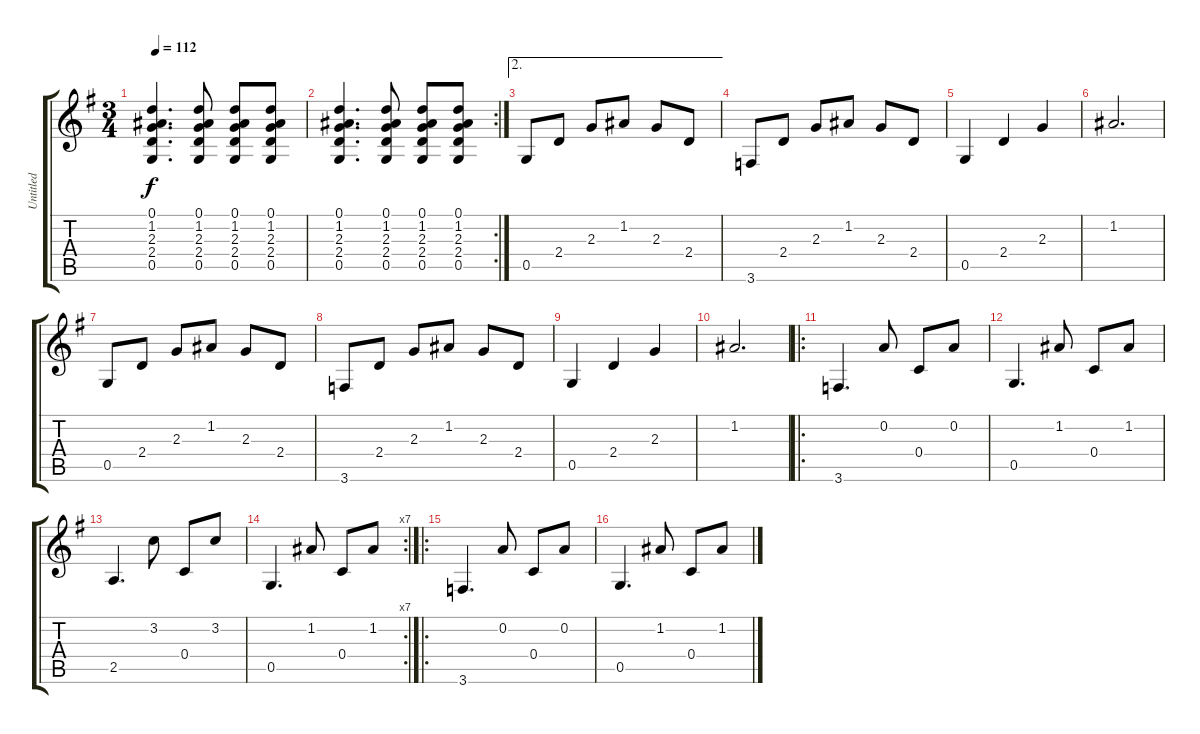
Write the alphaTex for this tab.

\track ("Untitled" "Untitled") {instrument acousticguitarsteel}
\staff {score tabs}
\tuning (D4 A3 F3 C3 G2 D2) {hide}
\ts (3 4)
\tempo 112
\clef g2
\ks g
(0.1 1.2 2.3 2.4 0.5).4{d dy f} (0.1 1.2 2.3 2.4 0.5).8 (0.1 1.2 2.3 2.4 0.5).8 (0.1 1.2 2.3 2.4 0.5).8 |
\rc 2
(0.1 1.2 2.3 2.4 0.5).4{d} (0.1 1.2 2.3 2.4 0.5).8 (0.1 1.2 2.3 2.4 0.5).8 (0.1 1.2 2.3 2.4 0.5).8 |
\ae 2
0.5.8 2.4.8 2.3.8 1.2.8 2.3.8 2.4.8 |
3.6.8 2.4.8 2.3.8 1.2.8 2.3.8 2.4.8 |
0.5.4 2.4.4 2.3.4 |
1.2.2{d} |
0.5.8 2.4.8 2.3.8 1.2.8 2.3.8 2.4.8 |
3.6.8 2.4.8 2.3.8 1.2.8 2.3.8 2.4.8 |
0.5.4 2.4.4 2.3.4 |
1.2.2{d} |
\ro
3.6.4{d} 0.2.8 0.4.8 0.2.8 |
0.5.4{d} 1.2.8 0.4.8 1.2.8 |
2.5.4{d} 3.2.8 0.4.8 3.2.8 |
\rc 7
0.5.4{d} 1.2.8 0.4.8 1.2.8 |
\ro
3.6.4{d} 0.2.8 0.4.8 0.2.8 |
0.5.4{d} 1.2.8 0.4.8 1.2.8
